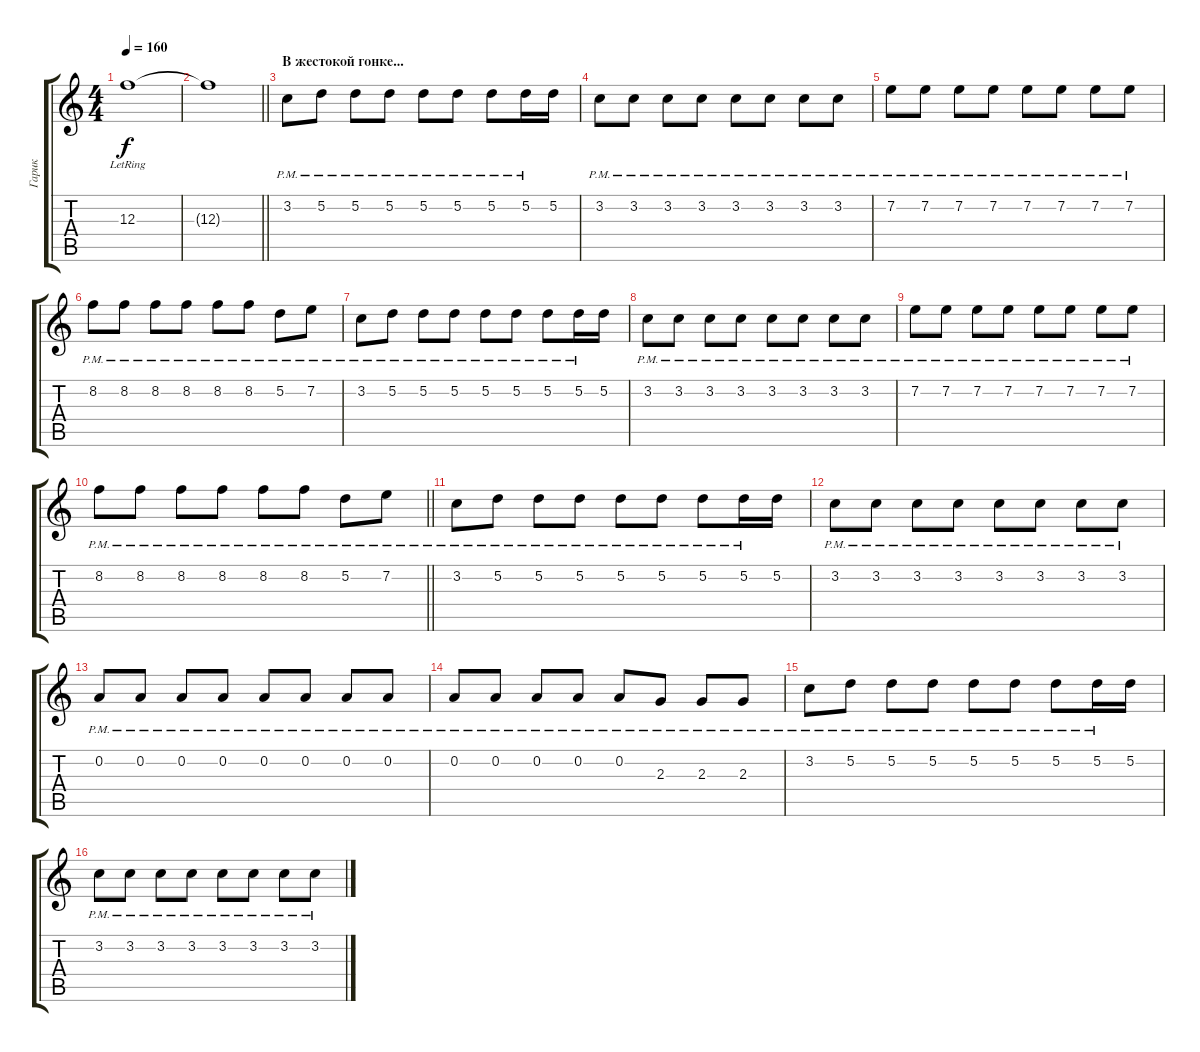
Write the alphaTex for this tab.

\track ("Гарик" "Гарик") {instrument electricguitarclean}
\staff {score tabs}
\tuning (D4 A3 F3 C3 G2 C2) {hide}
\ts (4 4)
\tempo 160
\clef g2
\ks c
12.3{lr}.1{dy f} |
\barLineRight lightlight
12.3{t}.1 |
\section ("" "В жестокой гонке...")
3.2{pm}.8 5.2{pm}.8 5.2{pm}.8 5.2{pm}.8 5.2{pm}.8 5.2{pm}.8 5.2{pm}.8 5.2{pm}.16 5.2.16 |
3.2{pm}.8 3.2{pm}.8 3.2{pm}.8 3.2{pm}.8 3.2{pm}.8 3.2{pm}.8 3.2{pm}.8 3.2{pm}.8 |
7.2{pm}.8 7.2{pm}.8 7.2{pm}.8 7.2{pm}.8 7.2{pm}.8 7.2{pm}.8 7.2{pm}.8 7.2{pm}.8 |
8.2{pm}.8 8.2{pm}.8 8.2{pm}.8 8.2{pm}.8 8.2{pm}.8 8.2{pm}.8 5.2{pm}.8 7.2{pm}.8 |
3.2{pm}.8 5.2{pm}.8 5.2{pm}.8 5.2{pm}.8 5.2{pm}.8 5.2{pm}.8 5.2{pm}.8 5.2{pm}.16 5.2.16 |
3.2{pm}.8 3.2{pm}.8 3.2{pm}.8 3.2{pm}.8 3.2{pm}.8 3.2{pm}.8 3.2{pm}.8 3.2{pm}.8 |
7.2{pm}.8 7.2{pm}.8 7.2{pm}.8 7.2{pm}.8 7.2{pm}.8 7.2{pm}.8 7.2{pm}.8 7.2{pm}.8 |
\barLineRight lightlight
8.2{pm}.8 8.2{pm}.8 8.2{pm}.8 8.2{pm}.8 8.2{pm}.8 8.2{pm}.8 5.2{pm}.8 7.2{pm}.8 |
3.2{pm}.8 5.2{pm}.8 5.2{pm}.8 5.2{pm}.8 5.2{pm}.8 5.2{pm}.8 5.2{pm}.8 5.2{pm}.16 5.2.16 |
3.2{pm}.8 3.2{pm}.8 3.2{pm}.8 3.2{pm}.8 3.2{pm}.8 3.2{pm}.8 3.2{pm}.8 3.2{pm}.8 |
0.2{pm}.8 0.2{pm}.8 0.2{pm}.8 0.2{pm}.8 0.2{pm}.8 0.2{pm}.8 0.2{pm}.8 0.2{pm}.8 |
0.2{pm}.8 0.2{pm}.8 0.2{pm}.8 0.2{pm}.8 0.2{pm}.8 2.3{pm}.8 2.3{pm}.8 2.3{pm}.8 |
3.2{pm}.8 5.2{pm}.8 5.2{pm}.8 5.2{pm}.8 5.2{pm}.8 5.2{pm}.8 5.2{pm}.8 5.2{pm}.16 5.2.16 |
3.2{pm}.8 3.2{pm}.8 3.2{pm}.8 3.2{pm}.8 3.2{pm}.8 3.2{pm}.8 3.2{pm}.8 3.2{pm}.8
